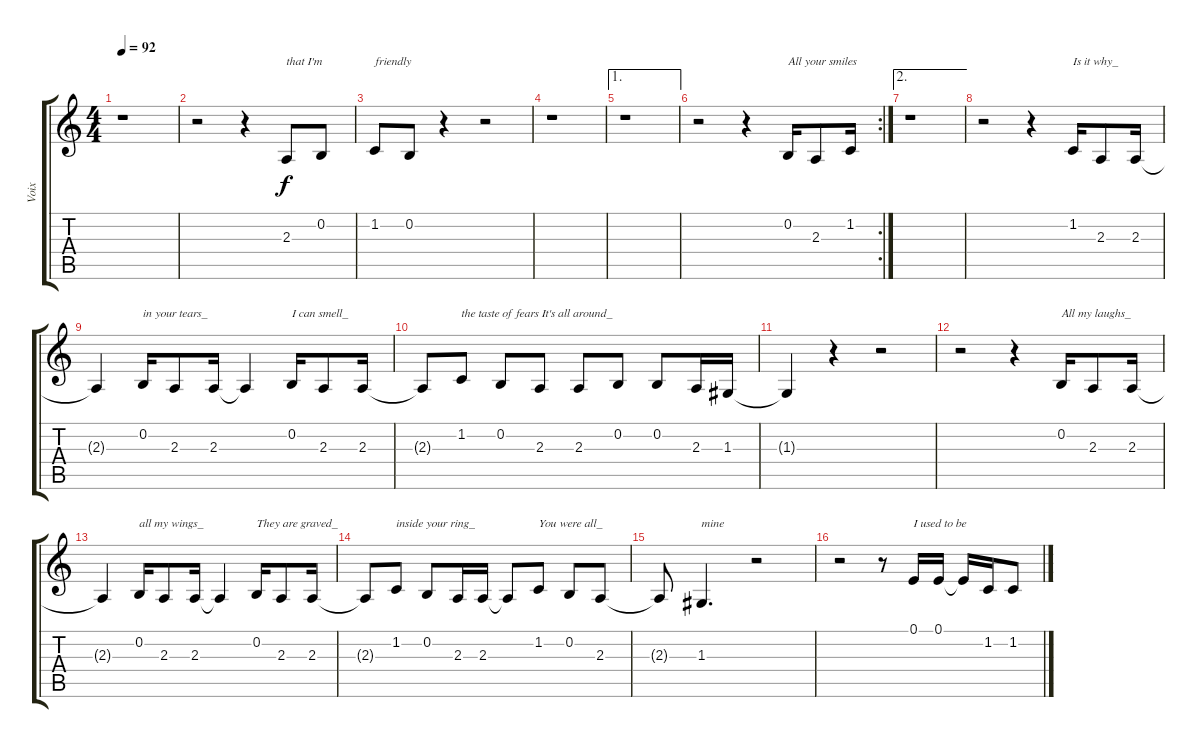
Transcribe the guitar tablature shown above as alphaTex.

\track ("Voix" "Voix") {instrument lead1square}
\staff {score tabs}
\tuning (E4 B3 G3 D3 A2 E2) {hide}
\ts (4 4)
\tempo 92
\clef g2
\ks c
r.1{dy f} |
r.2 r.4 2.3.8{txt "that I'm"} 0.2.8 |
1.2.8{txt "friendly"} 0.2.8 r.4 r.2 |
r.1 |
\ae 1
r.1 |
\rc 2
r.2 r.4 0.2.16{txt "All your smiles"} 2.3.8 1.2.16 |
\ae 2
r.1 |
r.2 r.4 1.2.16{txt "Is it why_"} 2.3.8 2.3.16 |
2.3{t}.4 0.2.16{txt "in your tears_"} 2.3.8 2.3.16 2.3{t}.4 0.2.16{txt "I can smell_"} 2.3.8 2.3.16 |
2.3{t}.8 1.2.8{txt "the taste of fears It's all around_"} 0.2.8 2.3.8 2.3.8 0.2.8 0.2.8 2.3.16 1.3.16 |
1.3{t}.4 r.4 r.2 |
r.2 r.4 0.2.16{txt "All my laughs_"} 2.3.8 2.3.16 |
2.3{t}.4 0.2.16{txt "all my wings_"} 2.3.8 2.3.16 2.3{t}.4 0.2.16{txt "They are graved_"} 2.3.8 2.3.16 |
2.3{t}.8 1.2.8{txt "inside your ring_"} 0.2.8 2.3.16 2.3.16 2.3{t}.8 1.2.8{txt "You were all_"} 0.2.8 2.3.8 |
2.3{t}.8 1.3.4{d txt "mine"} r.2 |
r.2 r.8 0.1.16{txt "I used to be"} 0.1.16 0.1{t}.16 1.2.16 1.2.8
